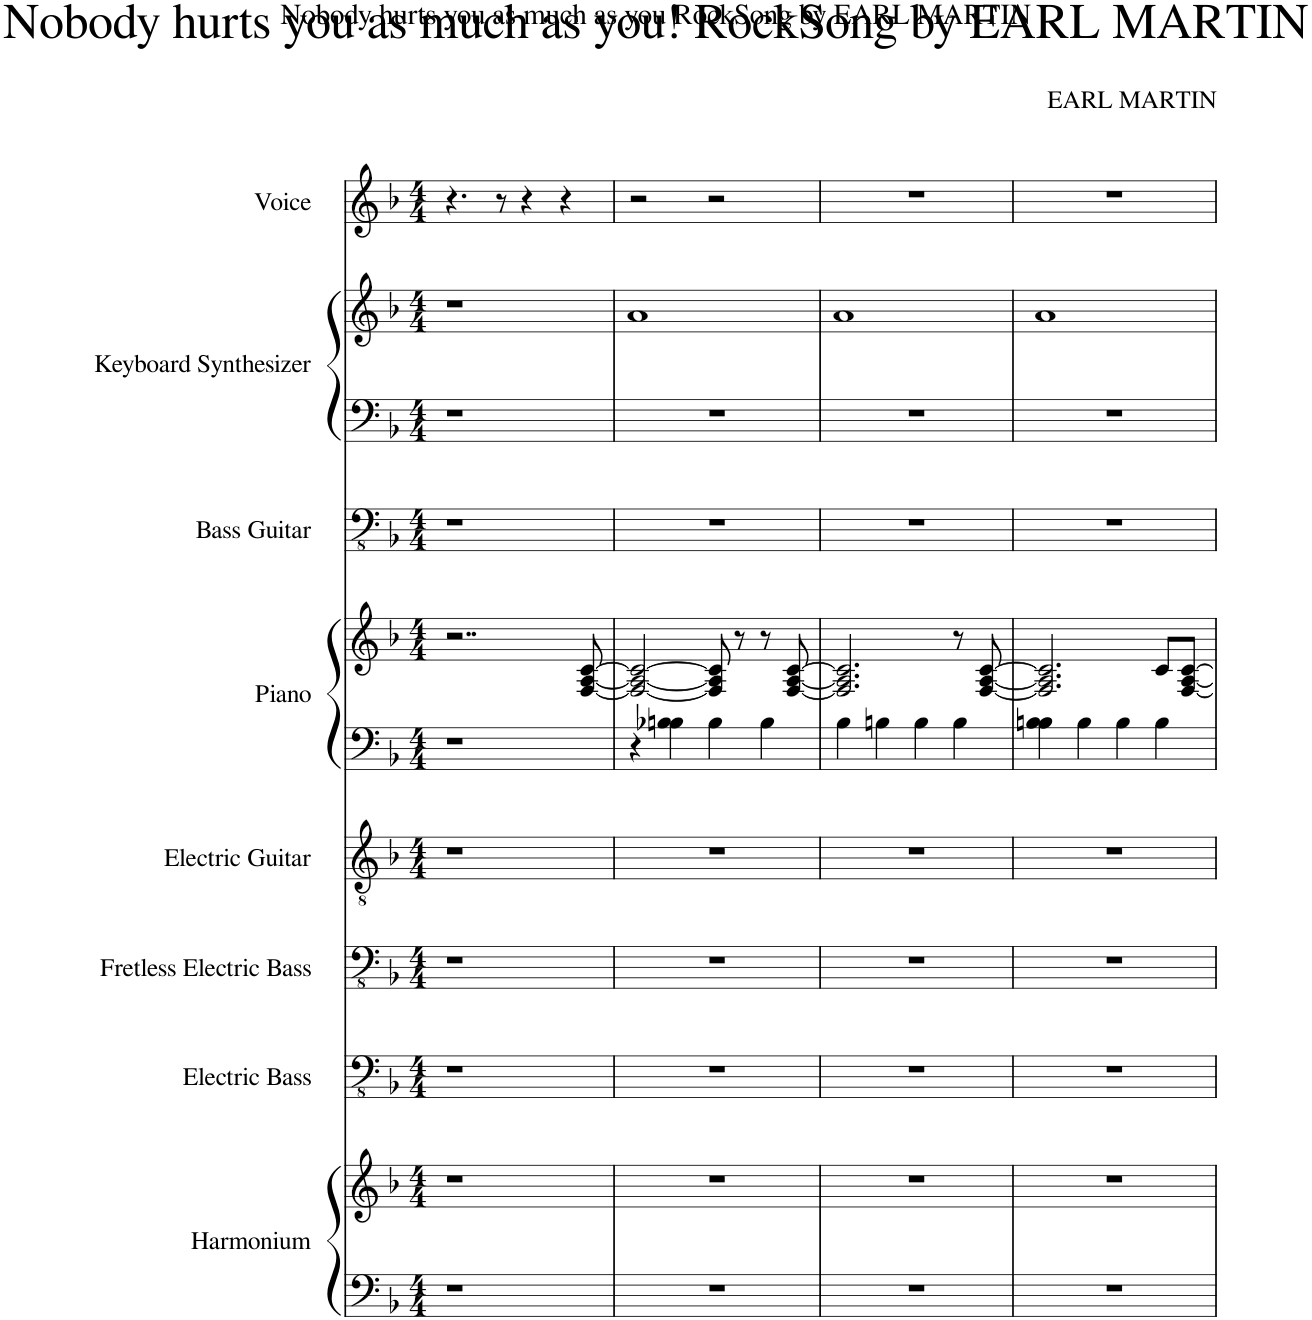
**kern	**kern	**kern	**kern	**kern	**kern	**kern	**kern	**kern	**kern	**kern
*part8	*part8	*part7	*part6	*part5	*part4	*part4	*part3	*part2	*part2	*part1
*staff11	*staff10	*staff9	*staff8	*staff7	*staff6	*staff5	*staff4	*staff3	*staff2	*staff1
*I"Harmonium	*	*I"Electric Bass	*I"Fretless Electric Bass	*I"Electric Guitar	*I"Piano	*	*I"Bass Guitar	*I"Keyboard Synthesizer	*	*I"Voice
*I'Harm.	*	*I'El. B.	*I'Frtl. El. B.	*I'El. Guit.	*I'Pno.	*	*I'B. Guit.	*I'Synth.	*	*I'Vo.
*clefF4	*clefG2	*clefFv4	*clefFv4	*clefGv2	*clefF4	*clefG2	*clefFv4	*clefF4	*clefG2	*clefG2
*k[b-]	*k[b-]	*k[b-]	*k[b-]	*k[b-]	*k[b-]	*k[b-]	*k[b-]	*k[b-]	*k[b-]	*k[b-]
*M4/4	*M4/4	*M4/4	*M4/4	*M4/4	*M4/4	*M4/4	*M4/4	*M4/4	*M4/4	*M4/4
=	=	=	=	=	=	=	=	=	=	=
1r	1r	1r	1r	1r	1r	2..r	1r	1r	1r	4.r
.	.	.	.	.	.	.	.	.	.	8r
.	.	.	.	.	.	.	.	.	.	4r
.	.	.	.	.	.	.	.	.	.	4r
.	.	.	.	.	.	[8F/ [8A/ [8c/	.	.	.	.
=1	=1	=1	=1	=1	=1	=1	=1	=1	=1	=1
1r	1r	1r	1r	1r	4r	2F/_ 2A/_ 2c/_	1r	1r	1a	2r
.	.	.	.	.	4B-X\ 4Bn\	.	.	.	.	.
.	.	.	.	.	4B\	8F/] 8A/] 8c/]	.	.	.	2r
.	.	.	.	.	.	8r	.	.	.	.
.	.	.	.	.	4B\	8r	.	.	.	.
.	.	.	.	.	.	[8F/ [8A/ [8c/	.	.	.	.
=2	=2	=2	=2	=2	=2	=2	=2	=2	=2	=2
1r	1r	1r	1r	1r	4B-\	2.F/] 2.A/] 2.c/]	1r	1r	1a	1r
.	.	.	.	.	4Bn\	.	.	.	.	.
.	.	.	.	.	4B\	.	.	.	.	.
.	.	.	.	.	4B\	8r	.	.	.	.
.	.	.	.	.	.	[8F/ [8A/ [8c/	.	.	.	.
=3	=3	=3	=3	=3	=3	=3	=3	=3	=3	=3
1r	1r	1r	1r	1r	4Bn\ 4B\ 4B\ 4B\	2.F/] 2.A/] 2.c/]	1r	1r	1a	1r
.	.	.	.	.	4B\	.	.	.	.	.
.	.	.	.	.	4B\	.	.	.	.	.
.	.	.	.	.	4B\	8c/L	.	.	.	.
.	.	.	.	.	.	[8F/ [8A/ [8c/J	.	.	.	.
=	=	=	=	=	=	=	=	=	=	=
*-	*-	*-	*-	*-	*-	*-	*-	*-	*-	*-
